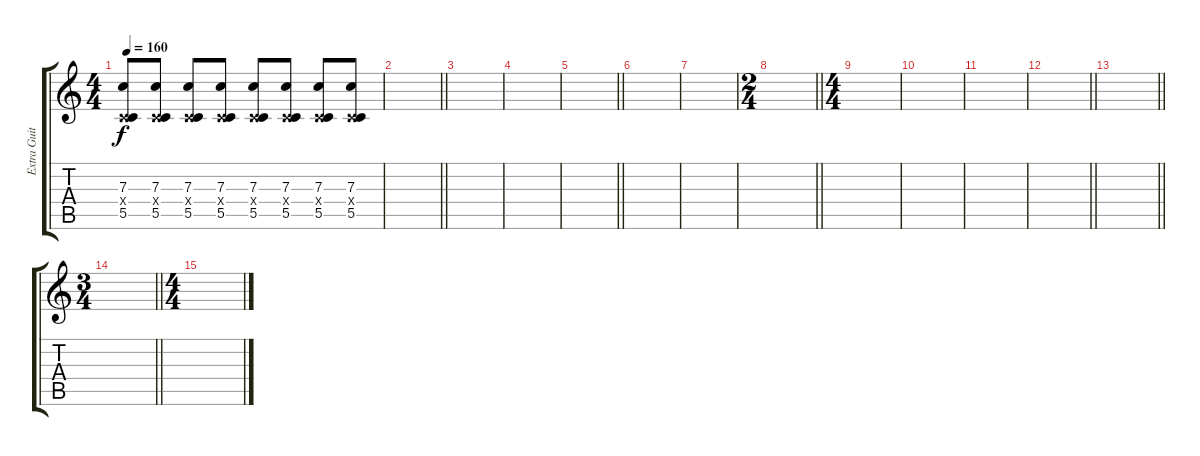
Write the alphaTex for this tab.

\track ("Extra Guitar" "Extra Guit") {instrument distortionguitar}
\staff {score tabs}
\tuning (D4 A3 F3 C3 G2 C2) {hide}
\ts (4 4)
\tempo 160
\clef g2
\ks c
(7.3 0.4{x} 5.5).8{dy f} (7.3 0.4{x} 5.5).8 (7.3 0.4{x} 5.5).8 (7.3 0.4{x} 5.5).8 (7.3 0.4{x} 5.5).8 (7.3 0.4{x} 5.5).8 (7.3 0.4{x} 5.5).8 (7.3 0.4{x} 5.5).8 |
\barLineRight lightlight
|
|
|
\barLineRight lightlight
|
|
|
\ts (2 4)
\barLineRight lightlight
|
\ts (4 4)
|
|
|
\barLineRight lightlight
|
\barLineRight lightlight
|
\ts (3 4)
\barLineRight lightlight
|
\ts (4 4)
